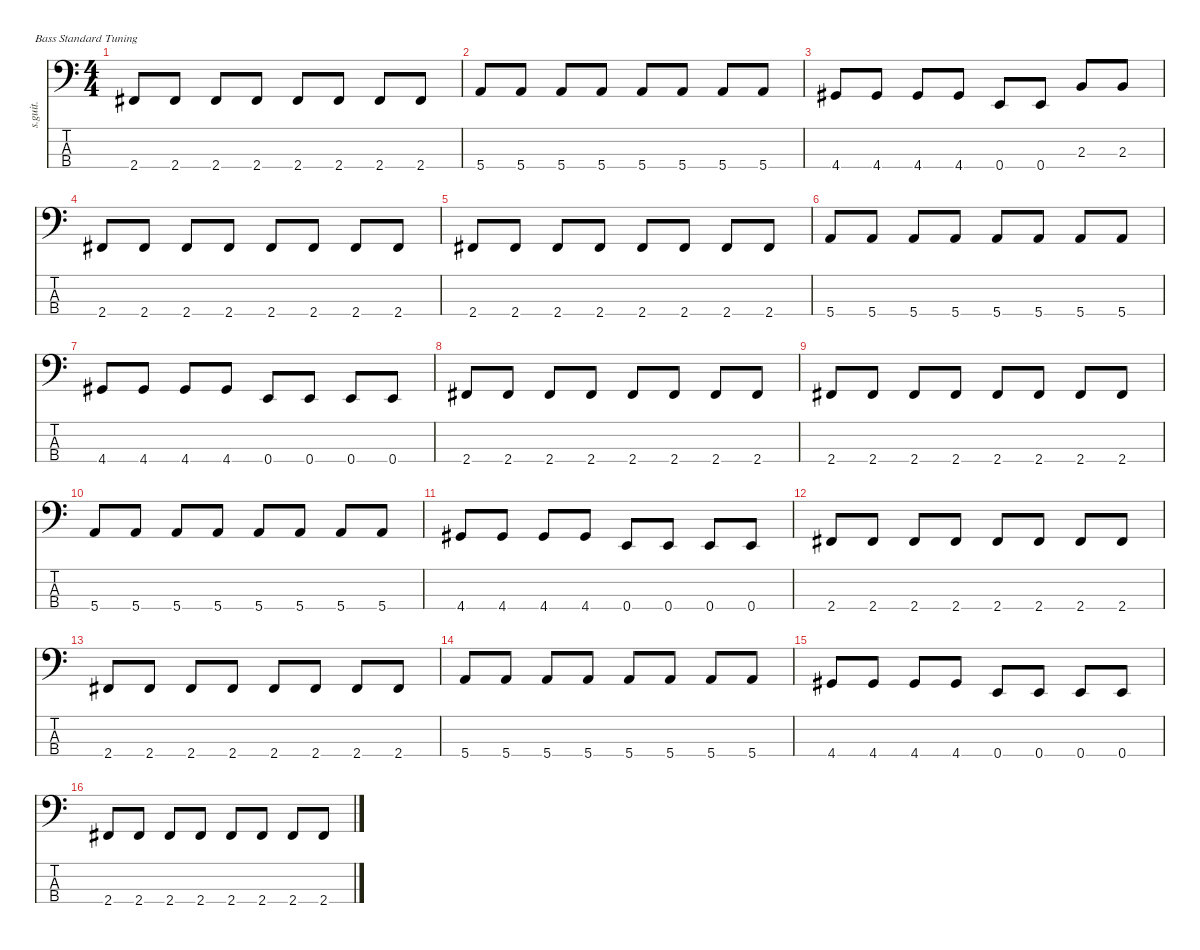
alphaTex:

\defaultSystemsLayout 4
\hideDynamics
\bracketExtendMode nobrackets
\track ("" "s.guit.") {instrument electricbassfinger}
\staff {score tabs}
\tuning (G2 D2 A1 E1)
\ts (4 4)
\tempo (180 hide)
\clef f4
\ks c
2.4{acc #}.8{dy f} 2.4{acc #}.8 2.4{acc #}.8 2.4{acc #}.8 2.4{acc #}.8 2.4{acc #}.8 2.4{acc #}.8 2.4{acc #}.8 |
5.4.8 5.4.8 5.4.8 5.4.8 5.4.8 5.4.8 5.4.8 5.4.8 |
4.4{acc #}.8 4.4{acc #}.8 4.4{acc #}.8 4.4{acc #}.8 0.4.8 0.4.8 2.3.8 2.3.8 |
2.4{acc #}.8 2.4{acc #}.8 2.4{acc #}.8 2.4{acc #}.8 2.4{acc #}.8 2.4{acc #}.8 2.4{acc #}.8 2.4{acc #}.8 |
2.4{acc #}.8 2.4{acc #}.8 2.4{acc #}.8 2.4{acc #}.8 2.4{acc #}.8 2.4{acc #}.8 2.4{acc #}.8 2.4{acc #}.8 |
5.4.8 5.4.8 5.4.8 5.4.8 5.4.8 5.4.8 5.4.8 5.4.8 |
4.4{acc #}.8 4.4{acc #}.8 4.4{acc #}.8 4.4{acc #}.8 0.4.8 0.4.8 0.4.8 0.4.8 |
2.4{acc #}.8 2.4{acc #}.8 2.4{acc #}.8 2.4{acc #}.8 2.4{acc #}.8 2.4{acc #}.8 2.4{acc #}.8 2.4{acc #}.8 |
2.4{acc #}.8 2.4{acc #}.8 2.4{acc #}.8 2.4{acc #}.8 2.4{acc #}.8 2.4{acc #}.8 2.4{acc #}.8 2.4{acc #}.8 |
5.4.8 5.4.8 5.4.8 5.4.8 5.4.8 5.4.8 5.4.8 5.4.8 |
4.4{acc #}.8 4.4{acc #}.8 4.4{acc #}.8 4.4{acc #}.8 0.4.8 0.4.8 0.4.8 0.4.8 |
2.4{acc #}.8 2.4{acc #}.8 2.4{acc #}.8 2.4{acc #}.8 2.4{acc #}.8 2.4{acc #}.8 2.4{acc #}.8 2.4{acc #}.8 |
2.4{acc #}.8 2.4{acc #}.8 2.4{acc #}.8 2.4{acc #}.8 2.4{acc #}.8 2.4{acc #}.8 2.4{acc #}.8 2.4{acc #}.8 |
5.4.8 5.4.8 5.4.8 5.4.8 5.4.8 5.4.8 5.4.8 5.4.8 |
4.4{acc #}.8 4.4{acc #}.8 4.4{acc #}.8 4.4{acc #}.8 0.4.8 0.4.8 0.4.8 0.4.8 |
2.4{acc #}.8 2.4{acc #}.8 2.4{acc #}.8 2.4{acc #}.8 2.4{acc #}.8 2.4{acc #}.8 2.4{acc #}.8 2.4{acc #}.8
